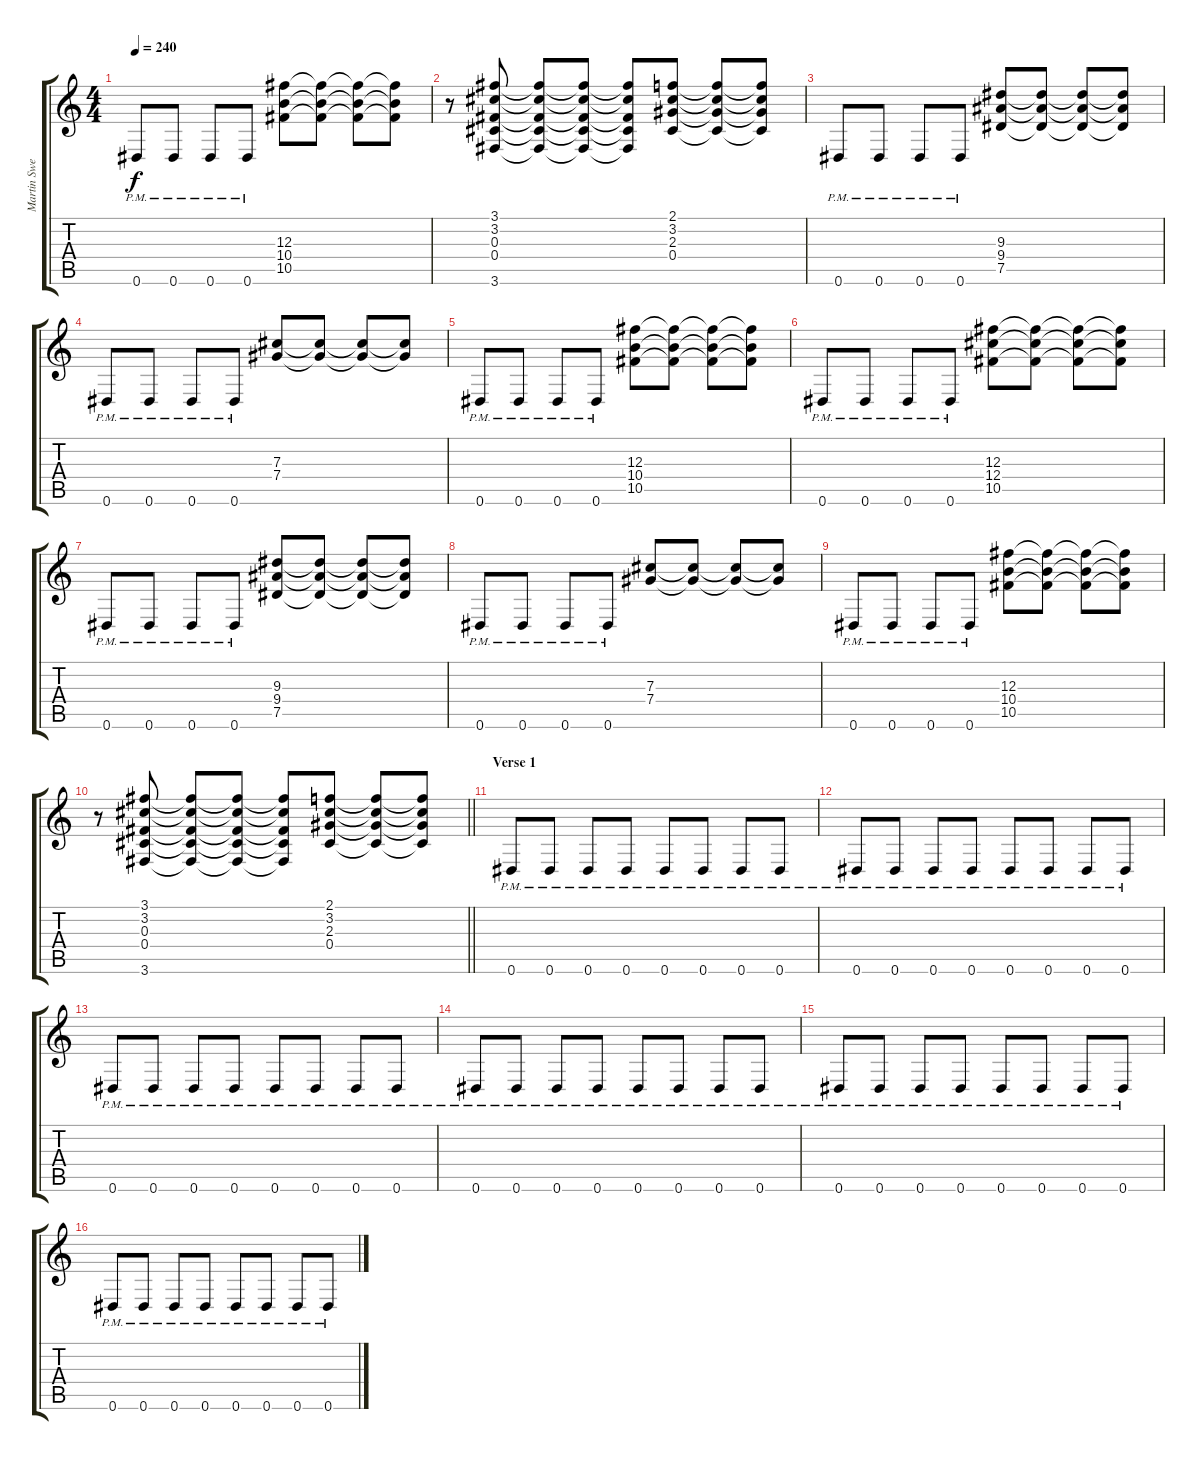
\track ("Martin Sweet (Main Guitar)" "Martin Swe") {instrument distortionguitar}
\staff {score tabs}
\tuning (Eb4 Bb3 Gb3 Db3 Ab2 Eb2) {hide}
\ts (4 4)
\tempo 240
\clef g2
\ks c
0.6{pm}.8{dy f} 0.6{pm}.8 0.6{pm}.8 0.6{pm}.8 (12.3 10.4 10.5).8 (12.3{t} 10.4{t} 10.5{t}).8 (12.3{t} 10.4{t} 10.5{t}).8 (12.3{t} 10.4{t} 10.5{t}).8 |
r.8 (3.1 3.2 0.3 0.4 3.6).8 (3.1{t} 3.2{t} 0.3{t} 0.4{t} 3.6{t}).8 (3.1{t} 3.2{t} 0.3{t} 0.4{t} 3.6{t}).8 (3.1{t} 3.2{t} 0.3{t} 0.4{t} 3.6{t}).8 (2.1 3.2 2.3 0.4).8 (2.1{t} 3.2{t} 2.3{t} 0.4{t}).8 (2.1{t} 3.2{t} 2.3{t} 0.4{t}).8 |
0.6{pm}.8 0.6{pm}.8 0.6{pm}.8 0.6{pm}.8 (9.3 9.4 7.5).8 (9.3{t} 9.4{t} 7.5{t}).8 (9.3{t} 9.4{t} 7.5{t}).8 (9.3{t} 9.4{t} 7.5{t}).8 |
0.6{pm}.8 0.6{pm}.8 0.6{pm}.8 0.6{pm}.8 (7.3 7.4).8 (7.3{t} 7.4{t}).8 (7.3{t} 7.4{t}).8 (7.3{t} 7.4{t}).8 |
0.6{pm}.8 0.6{pm}.8 0.6{pm}.8 0.6{pm}.8 (12.3 10.4 10.5).8 (12.3{t} 10.4{t} 10.5{t}).8 (12.3{t} 10.4{t} 10.5{t}).8 (12.3{t} 10.4{t} 10.5{t}).8 |
0.6{pm}.8 0.6{pm}.8 0.6{pm}.8 0.6{pm}.8 (12.3 12.4 10.5).8 (12.3{t} 12.4{t} 10.5{t}).8 (12.3{t} 12.4{t} 10.5{t}).8 (12.3{t} 12.4{t} 10.5{t}).8 |
0.6{pm}.8 0.6{pm}.8 0.6{pm}.8 0.6{pm}.8 (9.3 9.4 7.5).8 (9.3{t} 9.4{t} 7.5{t}).8 (9.3{t} 9.4{t} 7.5{t}).8 (9.3{t} 9.4{t} 7.5{t}).8 |
0.6{pm}.8 0.6{pm}.8 0.6{pm}.8 0.6{pm}.8 (7.3 7.4).8 (7.3{t} 7.4{t}).8 (7.3{t} 7.4{t}).8 (7.3{t} 7.4{t}).8 |
0.6{pm}.8 0.6{pm}.8 0.6{pm}.8 0.6{pm}.8 (12.3 10.4 10.5).8 (12.3{t} 10.4{t} 10.5{t}).8 (12.3{t} 10.4{t} 10.5{t}).8 (12.3{t} 10.4{t} 10.5{t}).8 |
\barLineRight lightlight
r.8 (3.1 3.2 0.3 0.4 3.6).8 (3.1{t} 3.2{t} 0.3{t} 0.4{t} 3.6{t}).8 (3.1{t} 3.2{t} 0.3{t} 0.4{t} 3.6{t}).8 (3.1{t} 3.2{t} 0.3{t} 0.4{t} 3.6{t}).8 (2.1 3.2 2.3 0.4).8 (2.1{t} 3.2{t} 2.3{t} 0.4{t}).8 (2.1{t} 3.2{t} 2.3{t} 0.4{t}).8 |
\section ("" "Verse 1")
0.6{pm}.8 0.6{pm}.8 0.6{pm}.8 0.6{pm}.8 0.6{pm}.8 0.6{pm}.8 0.6{pm}.8 0.6{pm}.8 |
0.6{pm}.8 0.6{pm}.8 0.6{pm}.8 0.6{pm}.8 0.6{pm}.8 0.6{pm}.8 0.6{pm}.8 0.6{pm}.8 |
0.6{pm}.8 0.6{pm}.8 0.6{pm}.8 0.6{pm}.8 0.6{pm}.8 0.6{pm}.8 0.6{pm}.8 0.6{pm}.8 |
0.6{pm}.8 0.6{pm}.8 0.6{pm}.8 0.6{pm}.8 0.6{pm}.8 0.6{pm}.8 0.6{pm}.8 0.6{pm}.8 |
0.6{pm}.8 0.6{pm}.8 0.6{pm}.8 0.6{pm}.8 0.6{pm}.8 0.6{pm}.8 0.6{pm}.8 0.6{pm}.8 |
0.6{pm}.8 0.6{pm}.8 0.6{pm}.8 0.6{pm}.8 0.6{pm}.8 0.6{pm}.8 0.6{pm}.8 0.6{pm}.8
